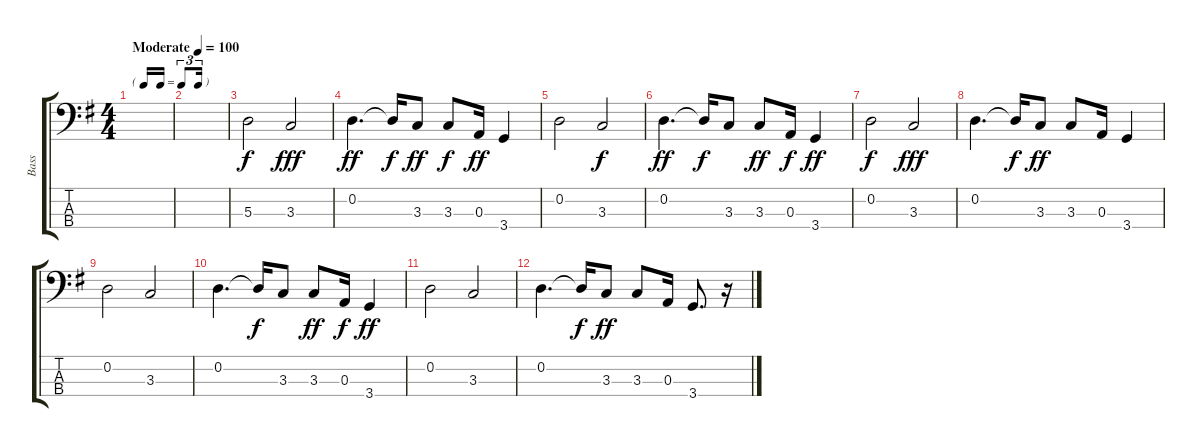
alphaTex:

\track ("Bass" "Bass") {instrument electricbassfinger}
\staff {score tabs}
\tuning (G2 D2 A1 E1) {hide}
\ts (4 4)
\tf triplet16th
\tempo (100 "Moderate")
\clef f4
\ks g
|
|
5.3.2 3.3.2{dy fff} |
0.2.4{d dy ff} 0.2{t}.16{dy f} 3.3.8{dy ff} 3.3.8{dy f} 0.3.16{dy ff} 3.4.4 |
0.2.2 3.3.2{dy f} |
0.2.4{d dy ff} 0.2{t}.16{dy f} 3.3.8 3.3.8{dy ff} 0.3.16{dy f} 3.4.4{dy ff} |
0.2.2{dy f} 3.3.2{dy fff} |
0.2.4{d} 0.2{t}.16{dy f} 3.3.8{dy ff} 3.3.8 0.3.16 3.4.4 |
0.2.2 3.3.2 |
0.2.4{d} 0.2{t}.16{dy f} 3.3.8 3.3.8{dy ff} 0.3.16{dy f} 3.4.4{dy ff} |
0.2.2 3.3.2 |
0.2.4{d} 0.2{t}.16{dy f} 3.3.8{dy ff} 3.3.8 0.3.16 3.4.8{d} r.16
